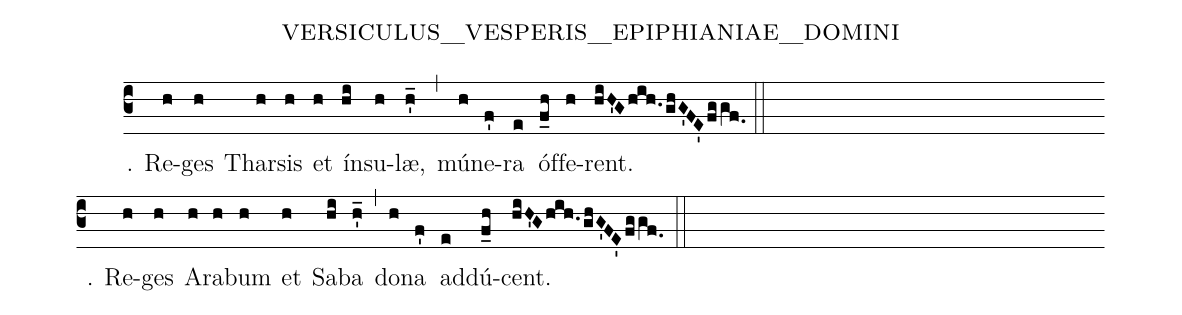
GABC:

name:versiculus_vesperis_epiphianiae_domini;
%%
(c3) ℣. Re(h)ges(h) Thar(h)sis(h) et(h)
ín(hi)su(h)læ,(h_') (,) mú(h)ne(f')ra(e) óf(f_h)fe(h)rent.(hiH'Ghih.ghG'FE'fggf.0) (::) (Z-)

℟. Re(h)ges(h) A(h)ra(h)bum(h) et(h) Sa(hi)ba(h_') (,) do(h)na(f') ad(e)dú(f_h)cent.(hiH'Ghih.ghG'FE'fggf.0) (::)
